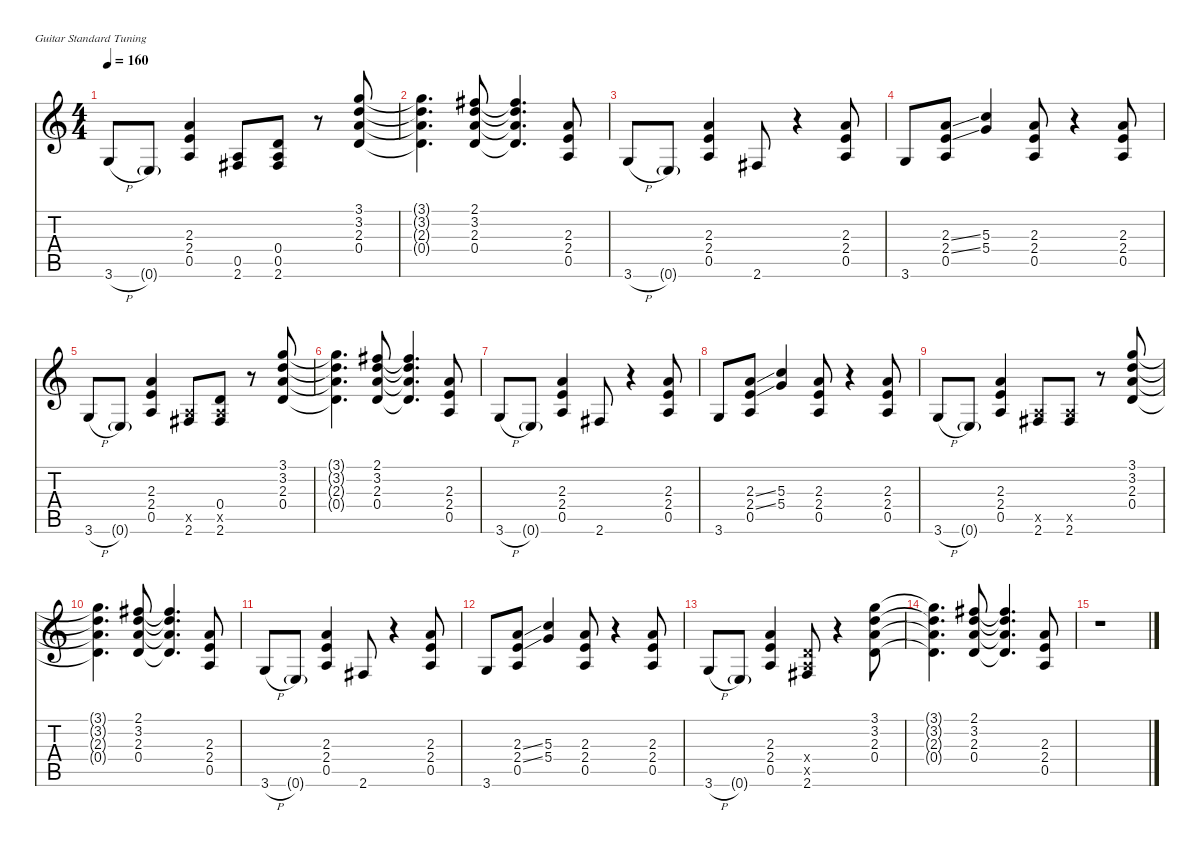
\defaultSystemsLayout 4
\hideDynamics
\bracketExtendMode nobrackets
\singleTrackTrackNamePolicy hidden
\multiTrackTrackNamePolicy hidden
\firstSystemTrackNameMode fullname
\firstSystemTrackNameOrientation horizontal
\otherSystemsTrackNameOrientation horizontal
\track ("Guitar 1" "od.guit.") {defaultSystemsLayout 8 mute instrument overdrivenguitar}
\staff {score tabs}
\tuning (E4 B3 G3 D3 A2 E2)
\ts (4 4)
\tempo 160
\clef g2
\ks c
3.6{h}.8{dy f beam Up} 0.6{g}.8{beam Up} (2.3 2.4 0.5).4{beam Up} (0.5 2.6{acc #}).8{beam Up} (0.4 0.5 2.6{acc #}).8{beam Up} r.8{beam Up} (3.1 3.2 2.3 0.4).8{beam Down} |
(3.1{t} 3.2{t} 2.3{t} 0.4{t}).4{d beam Down} (2.1{acc #} 3.2 2.3 0.4).8{beam Up} (2.1{t acc #} 3.2{t} 2.3{t} 0.4{t}).4{d beam Up} (2.3 2.4 0.5).8{beam Up} |
3.6{h}.8{beam Up} 0.6{g}.8{beam Up} (2.3 2.4 0.5).4{beam Up} 2.6{acc #}.8{beam Up} r.4{beam Up} (2.3 2.4 0.5).8{beam Up} |
3.6.8{beam Up} (2.3{ss} 2.4{ss} 0.5).8{beam Up} (5.3 5.4).4{beam Up} (2.3 2.4 0.5).8{beam Up} r.4{beam Up} (2.3 2.4 0.5).8{beam Up} |
3.6{h}.8{beam Up} 0.6{g}.8{beam Up} (2.3 2.4 0.5).4{beam Up} (0.5{x} 2.6{acc #}).8{beam Up} (0.4 0.5{x} 2.6{acc #}).8{beam Up} r.8{beam Up} (3.1 3.2 2.3 0.4).8{beam Down} |
(3.1{t} 3.2{t} 2.3{t} 0.4{t}).4{d beam Down} (2.1{acc #} 3.2 2.3 0.4).8{beam Up} (2.1{t acc #} 3.2{t} 2.3{t} 0.4{t}).4{d beam Up} (2.3 2.4 0.5).8{beam Up} |
3.6{h}.8{beam Up} 0.6{g}.8{beam Up} (2.3 2.4 0.5).4{beam Up} 2.6{acc #}.8{beam Up} r.4{beam Up} (2.3 2.4 0.5).8{beam Up} |
3.6.8{beam Up} (2.3{ss} 2.4{ss} 0.5).8{beam Up} (5.3 5.4).4{beam Up} (2.3 2.4 0.5).8{beam Up} r.4{beam Up} (2.3 2.4 0.5).8{beam Up} |
3.6{h}.8{beam Up} 0.6{g}.8{beam Up} (2.3 2.4 0.5).4{beam Up} (0.5{x} 2.6{acc #}).8{beam Up} (0.5{x} 2.6{acc #}).8{beam Up} r.8{beam Up} (3.1 3.2 2.3 0.4).8{beam Down} |
(3.1{t} 3.2{t} 2.3{t} 0.4{t}).4{d beam Down} (2.1{acc #} 3.2 2.3 0.4).8{beam Up} (2.1{t acc #} 3.2{t} 2.3{t} 0.4{t}).4{d beam Up} (2.3 2.4 0.5).8{beam Up} |
3.6{h}.8{beam Up} 0.6{g}.8{beam Up} (2.3 2.4 0.5).4{beam Up} 2.6{acc #}.8{beam Up} r.4{beam Up} (2.3 2.4 0.5).8{beam Up} |
3.6.8{beam Up} (2.3{ss} 2.4{ss} 0.5).8{beam Up} (5.3 5.4).4{beam Up} (2.3 2.4 0.5).8{beam Up} r.4{beam Up} (2.3 2.4 0.5).8{beam Up} |
3.6{h}.8{beam Up} 0.6{g}.8{beam Up} (2.3 2.4 0.5).4{beam Up} (0.4{x} 0.5{x} 2.6{acc #}).8{beam Up} r.4{beam Up} (3.1 3.2 2.3 0.4).8{beam Down} |
(3.1{t} 3.2{t} 2.3{t} 0.4{t}).4{d beam Down} (2.1{acc #} 3.2 2.3 0.4).8{beam Up} (2.1{t acc #} 3.2{t} 2.3{t} 0.4{t}).4{d beam Up} (2.3 2.4 0.5).8{beam Up} |
r.1{beam Down}
